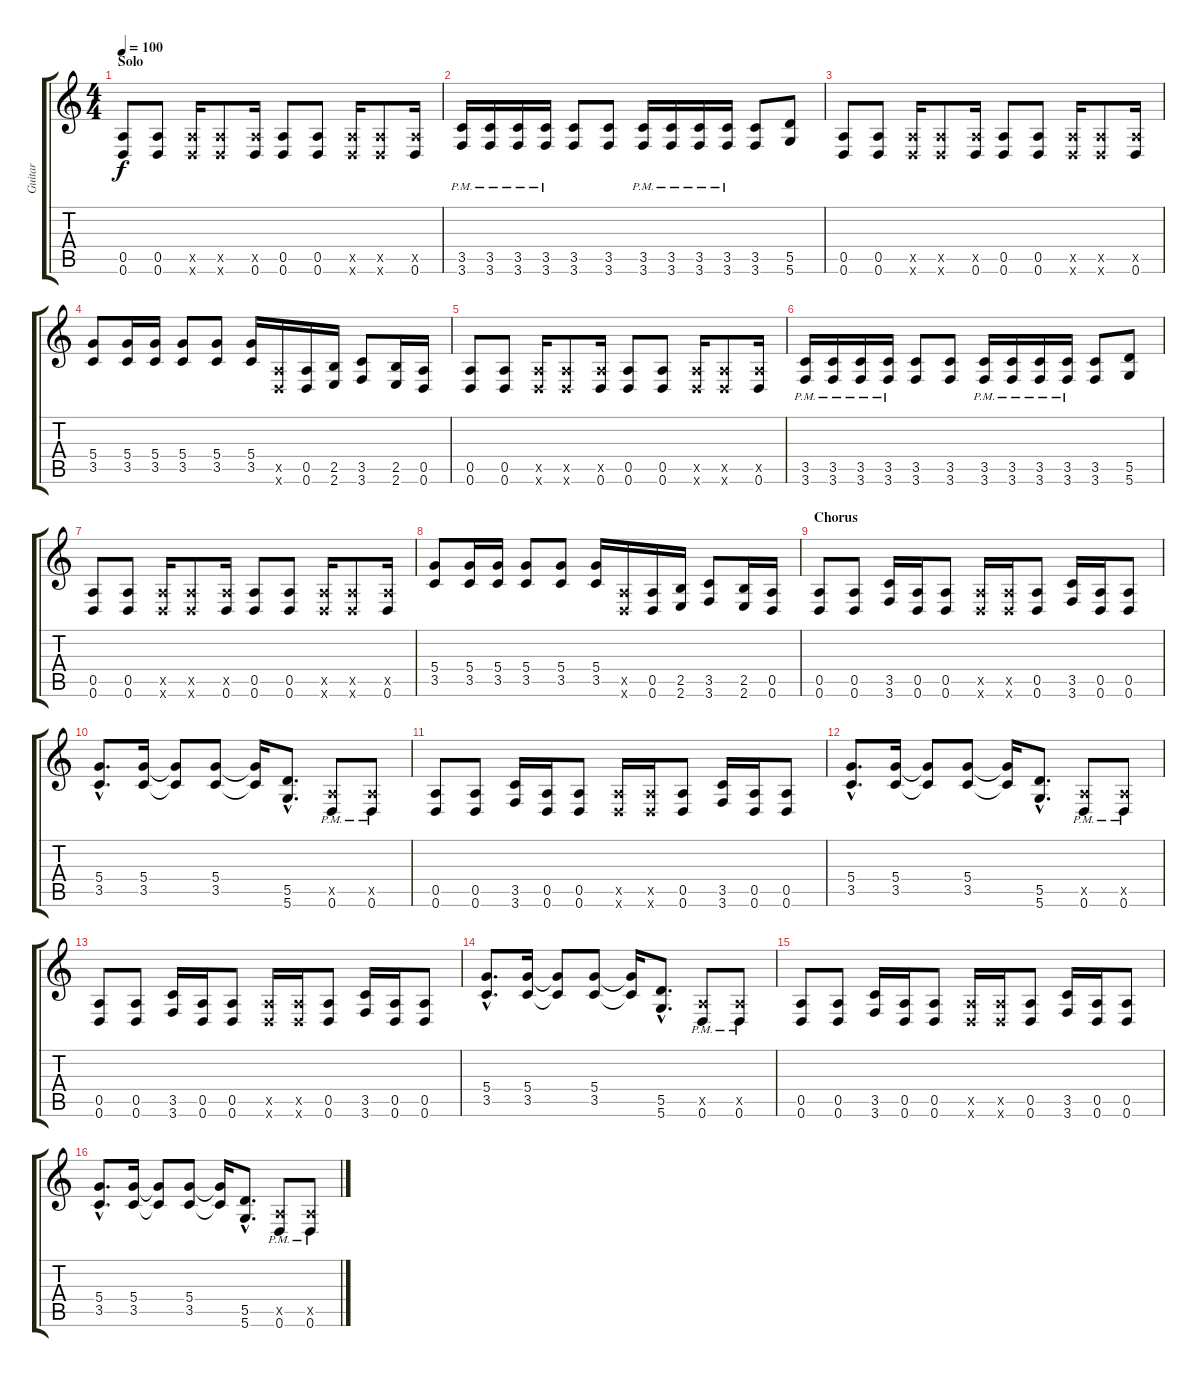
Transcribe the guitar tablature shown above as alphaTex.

\track ("Guitar" "Guitar") {instrument distortionguitar}
\staff {score tabs}
\tuning (E4 B3 G3 D3 A2 D2) {hide}
\ts (4 4)
\section ("" "Solo")
\tempo 100
\clef g2
\ks c
(0.5 0.6).8{dy f} (0.5 0.6).8 (0.5{x} 0.6{x}).16 (0.5{x} 0.6{x}).8 (0.5{x} 0.6).16 (0.5 0.6).8 (0.5 0.6).8 (0.5{x} 0.6{x}).16 (0.5{x} 0.6{x}).8 (0.5{x} 0.6).16 |
(3.5{pm} 3.6{pm}).16 (3.5{pm} 3.6{pm}).16 (3.5{pm} 3.6{pm}).16 (3.5{pm} 3.6{pm}).16 (3.5 3.6).8 (3.5 3.6).8 (3.5{pm} 3.6{pm}).16 (3.5{pm} 3.6{pm}).16 (3.5{pm} 3.6{pm}).16 (3.5{pm} 3.6{pm}).16 (3.5 3.6).8 (5.5 5.6).8 |
(0.5 0.6).8 (0.5 0.6).8 (0.5{x} 0.6{x}).16 (0.5{x} 0.6{x}).8 (0.5{x} 0.6).16 (0.5 0.6).8 (0.5 0.6).8 (0.5{x} 0.6{x}).16 (0.5{x} 0.6{x}).8 (0.5{x} 0.6).16 |
(5.4 3.5).8 (5.4 3.5).16 (5.4 3.5).16 (5.4 3.5).8 (5.4 3.5).8 (5.4 3.5).16 (0.5{x} 0.6{x}).16 (0.5 0.6).16 (2.5 2.6).16 (3.5 3.6).8 (2.5 2.6).16 (0.5 0.6).16 |
(0.5 0.6).8 (0.5 0.6).8 (0.5{x} 0.6{x}).16 (0.5{x} 0.6{x}).8 (0.5{x} 0.6).16 (0.5 0.6).8 (0.5 0.6).8 (0.5{x} 0.6{x}).16 (0.5{x} 0.6{x}).8 (0.5{x} 0.6).16 |
(3.5{pm} 3.6{pm}).16 (3.5{pm} 3.6{pm}).16 (3.5{pm} 3.6{pm}).16 (3.5{pm} 3.6{pm}).16 (3.5 3.6).8 (3.5 3.6).8 (3.5{pm} 3.6{pm}).16 (3.5{pm} 3.6{pm}).16 (3.5{pm} 3.6{pm}).16 (3.5{pm} 3.6{pm}).16 (3.5 3.6).8 (5.5 5.6).8 |
(0.5 0.6).8 (0.5 0.6).8 (0.5{x} 0.6{x}).16 (0.5{x} 0.6{x}).8 (0.5{x} 0.6).16 (0.5 0.6).8 (0.5 0.6).8 (0.5{x} 0.6{x}).16 (0.5{x} 0.6{x}).8 (0.5{x} 0.6).16 |
(5.4 3.5).8 (5.4 3.5).16 (5.4 3.5).16 (5.4 3.5).8 (5.4 3.5).8 (5.4 3.5).16 (0.5{x} 0.6{x}).16 (0.5 0.6).16 (2.5 2.6).16 (3.5 3.6).8 (2.5 2.6).16 (0.5 0.6).16 |
\section ("" "Chorus")
(0.5 0.6).8 (0.5 0.6).8 (3.5 3.6).16 (0.5 0.6).16 (0.5 0.6).8 (0.5{x} 0.6{x}).16 (0.5{x} 0.6{x}).16 (0.5 0.6).8 (3.5 3.6).16 (0.5 0.6).16 (0.5 0.6).8 |
(5.4{hac} 3.5{hac}).8{d} (5.4 3.5).16 (5.4{t} 3.5{t}).8 (5.4 3.5).8 (5.4{t} 3.5{t}).16 (5.5{hac} 5.6{hac}).8{d} (0.5{x} 0.6{pm}).8 (0.5{x} 0.6{pm}).8 |
(0.5 0.6).8 (0.5 0.6).8 (3.5 3.6).16 (0.5 0.6).16 (0.5 0.6).8 (0.5{x} 0.6{x}).16 (0.5{x} 0.6{x}).16 (0.5 0.6).8 (3.5 3.6).16 (0.5 0.6).16 (0.5 0.6).8 |
(5.4{hac} 3.5{hac}).8{d} (5.4 3.5).16 (5.4{t} 3.5{t}).8 (5.4 3.5).8 (5.4{t} 3.5{t}).16 (5.5{hac} 5.6{hac}).8{d} (0.5{x} 0.6{pm}).8 (0.5{x} 0.6{pm}).8 |
(0.5 0.6).8 (0.5 0.6).8 (3.5 3.6).16 (0.5 0.6).16 (0.5 0.6).8 (0.5{x} 0.6{x}).16 (0.5{x} 0.6{x}).16 (0.5 0.6).8 (3.5 3.6).16 (0.5 0.6).16 (0.5 0.6).8 |
(5.4{hac} 3.5{hac}).8{d} (5.4 3.5).16 (5.4{t} 3.5{t}).8 (5.4 3.5).8 (5.4{t} 3.5{t}).16 (5.5{hac} 5.6{hac}).8{d} (0.5{x} 0.6{pm}).8 (0.5{x} 0.6{pm}).8 |
(0.5 0.6).8 (0.5 0.6).8 (3.5 3.6).16 (0.5 0.6).16 (0.5 0.6).8 (0.5{x} 0.6{x}).16 (0.5{x} 0.6{x}).16 (0.5 0.6).8 (3.5 3.6).16 (0.5 0.6).16 (0.5 0.6).8 |
(5.4{hac} 3.5{hac}).8{d} (5.4 3.5).16 (5.4{t} 3.5{t}).8 (5.4 3.5).8 (5.4{t} 3.5{t}).16 (5.5{hac} 5.6{hac}).8{d} (0.5{x} 0.6{pm}).8 (0.5{x} 0.6{pm}).8
